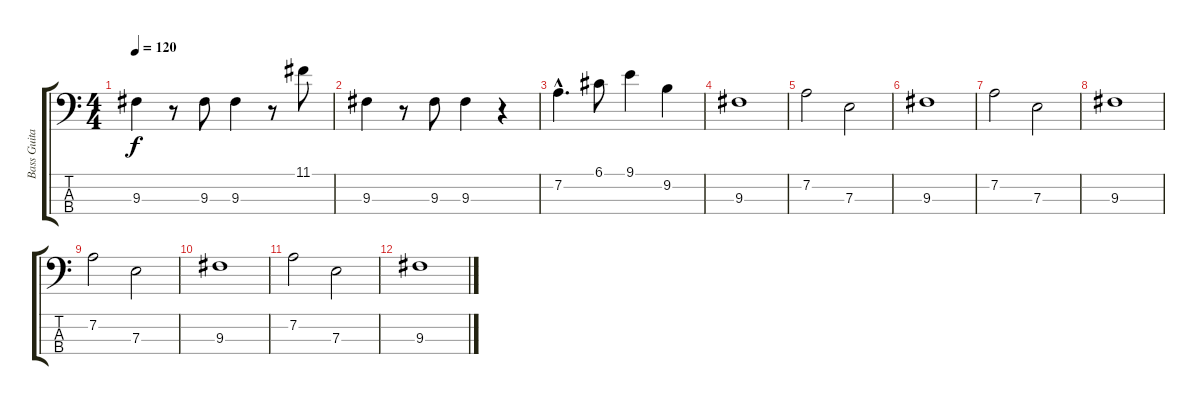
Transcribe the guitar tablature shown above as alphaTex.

\track ("Bass Guitar" "Bass Guita") {instrument electricbassfinger}
\staff {score tabs}
\tuning (G2 D2 A1 E1) {hide}
\ts (4 4)
\tempo 120
\clef f4
\ks c
9.3.4{dy f} r.8 9.3.8 9.3.4 r.8 11.1.8 |
9.3.4 r.8 9.3.8 9.3.4 r.4 |
7.2{hac}.4{d} 6.1.8 9.1.4 9.2.4 |
9.3.1{volume 10} |
7.2.2{volume 9} 7.3.2 |
9.3.1 |
7.2.2 7.3.2 |
9.3.1 |
7.2.2 7.3.2 |
9.3.1 |
7.2.2 7.3.2 |
9.3.1
